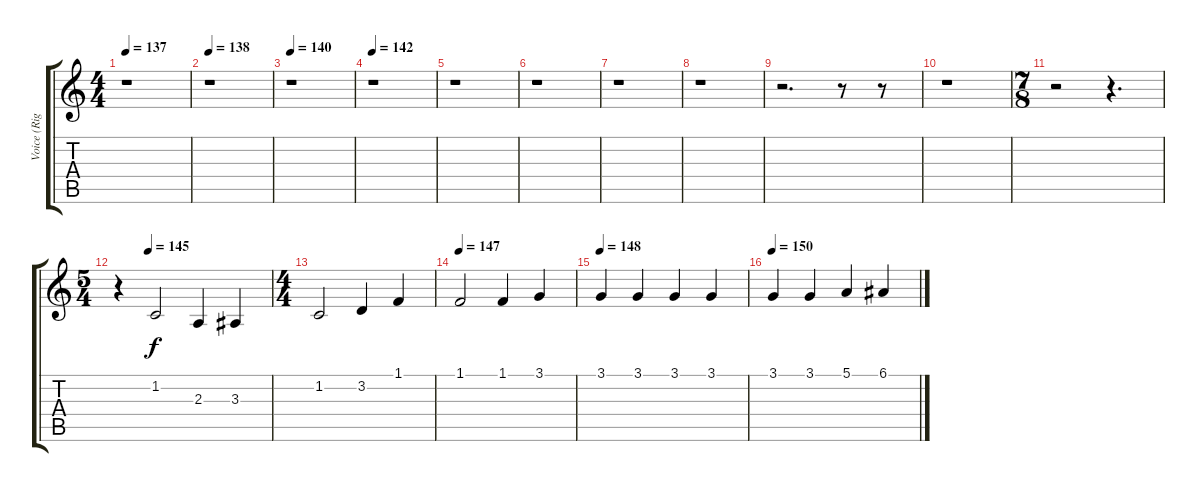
\track ("Voice (Right)" "Voice (Rig") {instrument synthvoice}
\staff {score tabs}
\tuning (E4 B3 G3 D3 A2 E2) {hide}
\ts (4 4)
\tempo 137
\clef g2
\ks c
r.1{dy f} |
\tempo 138
r.1 |
\tempo 140
r.1 |
\tempo 142
r.1 |
r.1 |
r.1 |
r.1 |
r.1 |
r.2{d} r.8 r.8 |
r.1 |
\ts (7 8)
r.2 r.4{d} |
\ts (5 4)
\tempo (145 0.2)
r.4 1.2.2{volume 10} 2.3.4 3.3.4 |
\ts (4 4)
1.2.2 3.2.4 1.1.4 |
\tempo 147
1.1.2 1.1.4 3.1.4 |
\tempo 148
3.1.4 3.1.4 3.1.4 3.1.4 |
\tempo 150
3.1.4 3.1.4 5.1.4 6.1.4
